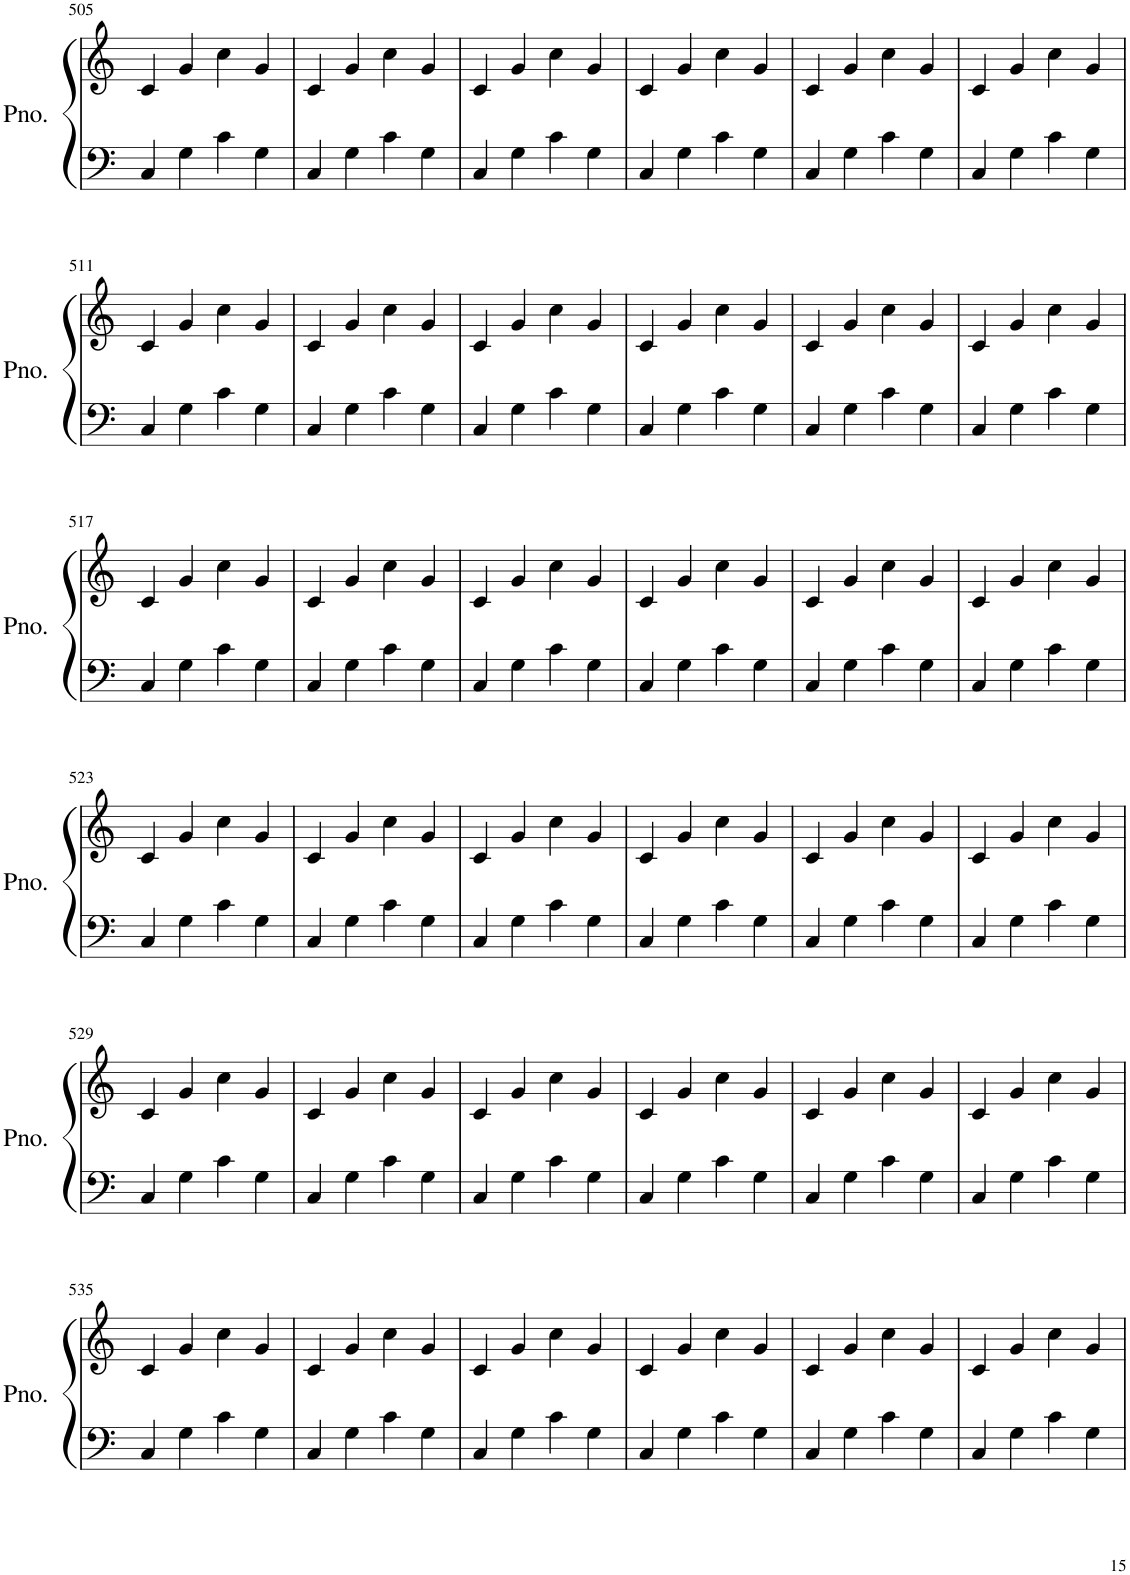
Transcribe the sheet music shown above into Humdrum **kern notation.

**kern	**kern
*part1	*part1
*staff2	*staff1
*I"Piano	*
*I'Pno.	*
!!LO:PB:g=z
*clefF4	*clefG2
*k[]	*k[]
*M4/4	*M4/4
=505	=505
4C/	4c/
4G\	4g/
4c\	4cc\
4G\	4g/
=506	=506
4C/	4c/
4G\	4g/
4c\	4cc\
4G\	4g/
=507	=507
4C/	4c/
4G\	4g/
4c\	4cc\
4G\	4g/
=508	=508
4C/	4c/
4G\	4g/
4c\	4cc\
4G\	4g/
=509	=509
4C/	4c/
4G\	4g/
4c\	4cc\
4G\	4g/
=510	=510
4C/	4c/
4G\	4g/
4c\	4cc\
4G\	4g/
!!LO:LB:g=z
=511	=511
4C/	4c/
4G\	4g/
4c\	4cc\
4G\	4g/
=512	=512
4C/	4c/
4G\	4g/
4c\	4cc\
4G\	4g/
=513	=513
4C/	4c/
4G\	4g/
4c\	4cc\
4G\	4g/
=514	=514
4C/	4c/
4G\	4g/
4c\	4cc\
4G\	4g/
=515	=515
4C/	4c/
4G\	4g/
4c\	4cc\
4G\	4g/
=516	=516
4C/	4c/
4G\	4g/
4c\	4cc\
4G\	4g/
!!LO:LB:g=z
=517	=517
4C/	4c/
4G\	4g/
4c\	4cc\
4G\	4g/
=518	=518
4C/	4c/
4G\	4g/
4c\	4cc\
4G\	4g/
=519	=519
4C/	4c/
4G\	4g/
4c\	4cc\
4G\	4g/
=520	=520
4C/	4c/
4G\	4g/
4c\	4cc\
4G\	4g/
=521	=521
4C/	4c/
4G\	4g/
4c\	4cc\
4G\	4g/
=522	=522
4C/	4c/
4G\	4g/
4c\	4cc\
4G\	4g/
!!LO:LB:g=z
=523	=523
4C/	4c/
4G\	4g/
4c\	4cc\
4G\	4g/
=524	=524
4C/	4c/
4G\	4g/
4c\	4cc\
4G\	4g/
=525	=525
4C/	4c/
4G\	4g/
4c\	4cc\
4G\	4g/
=526	=526
4C/	4c/
4G\	4g/
4c\	4cc\
4G\	4g/
=527	=527
4C/	4c/
4G\	4g/
4c\	4cc\
4G\	4g/
=528	=528
4C/	4c/
4G\	4g/
4c\	4cc\
4G\	4g/
!!LO:LB:g=z
=529	=529
4C/	4c/
4G\	4g/
4c\	4cc\
4G\	4g/
=530	=530
4C/	4c/
4G\	4g/
4c\	4cc\
4G\	4g/
=531	=531
4C/	4c/
4G\	4g/
4c\	4cc\
4G\	4g/
=532	=532
4C/	4c/
4G\	4g/
4c\	4cc\
4G\	4g/
=533	=533
4C/	4c/
4G\	4g/
4c\	4cc\
4G\	4g/
=534	=534
4C/	4c/
4G\	4g/
4c\	4cc\
4G\	4g/
!!LO:LB:g=z
=535	=535
4C/	4c/
4G\	4g/
4c\	4cc\
4G\	4g/
=536	=536
4C/	4c/
4G\	4g/
4c\	4cc\
4G\	4g/
=537	=537
4C/	4c/
4G\	4g/
4c\	4cc\
4G\	4g/
=538	=538
4C/	4c/
4G\	4g/
4c\	4cc\
4G\	4g/
=539	=539
4C/	4c/
4G\	4g/
4c\	4cc\
4G\	4g/
=540	=540
4C/	4c/
4G\	4g/
4c\	4cc\
4G\	4g/
=	=
*-	*-
